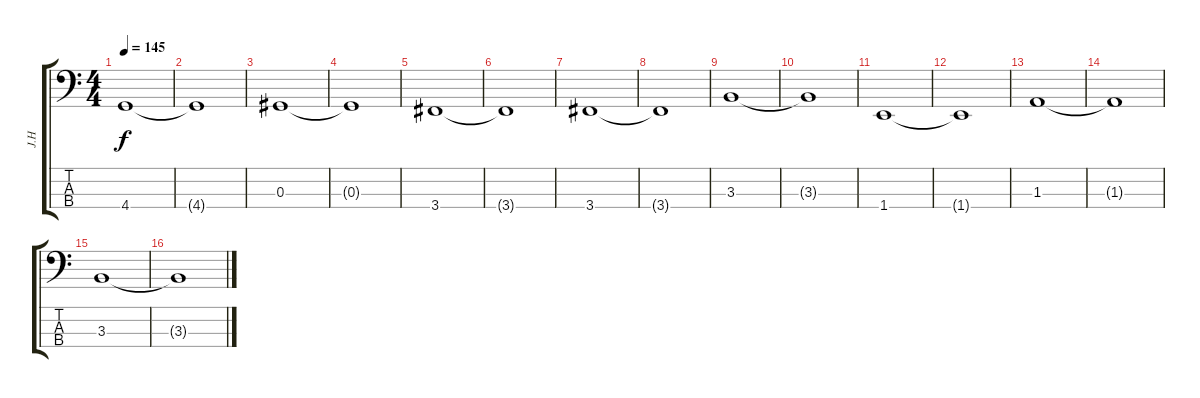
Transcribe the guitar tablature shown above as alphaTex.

\track ("J.H" "J.H") {instrument electricbassfinger}
\staff {score tabs}
\tuning (Gb2 Db2 Ab1 Eb1) {hide}
\ts (4 4)
\tempo 145
\clef f4
\ks c
4.4.1{dy f} |
4.4{t}.1 |
0.3.1 |
0.3{t}.1 |
3.4.1 |
3.4{t}.1 |
3.4.1 |
3.4{t}.1 |
3.3.1 |
3.3{t}.1 |
1.4.1 |
1.4{t}.1 |
1.3.1 |
1.3{t}.1 |
3.3.1 |
3.3{t}.1
